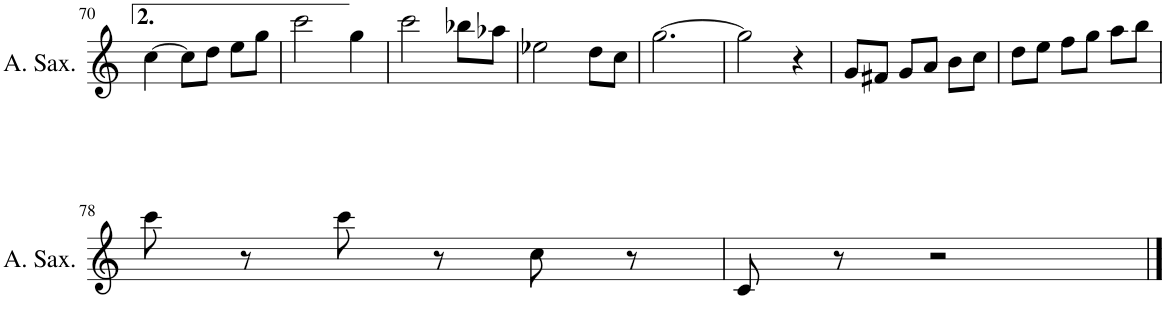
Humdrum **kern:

**kern
*part1
*staff1
*I"Alto Saxophone
*I'A. Sax.
!!LO:PB:g=z
*clefG2
*Trd5c9
*k[]
*M3/4
=70
[4cc\
8cc\L]
8dd\J
8ee\L
8gg\J
=71
2ccc\
4gg\
=72
2ccc\
8bb-X\L
8aa-X\J
=73
2ee-X\
8dd\L
8cc\J
=74
[2.gg\
=75
2gg\]
4r
=76
8g/L
8f#X/J
8g/L
8a/J
8b\L
8cc\J
=77
8dd\L
8ee\J
8ff\L
8gg\J
8aa\L
8bb\J
!!LO:LB:g=z
=78
8ccc\
8r
8ccc\
8r
8cc\
8r
=79
8c/
8r
2r
==
*-
